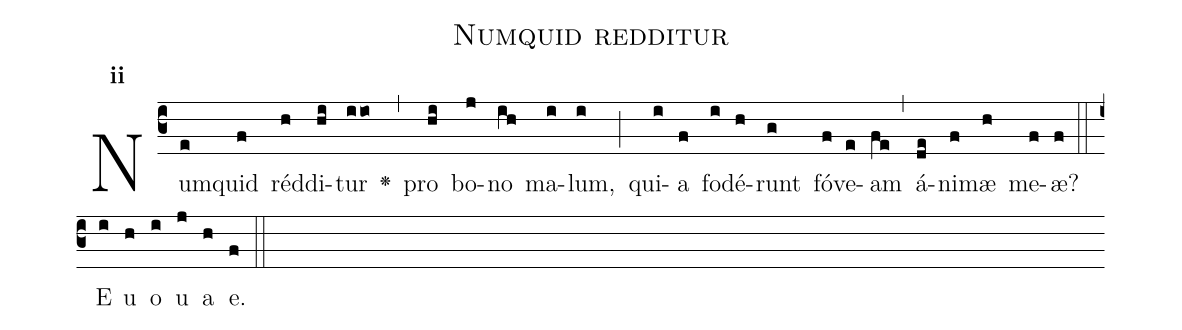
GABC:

name:Numquid redditur;
office-part:Antiphona;
mode:2;
%%
initial-style: 1;
name: Numquid redditur
book: Antiphonae & Responsoria/Tomus II, p. 122;
occasion: Hebdomada Sancta Feria IV;
office-part: Vesperae Ant 2;
user-notes: ;
commentary: ;
annotation: 2*a;
centering-scheme: english;
fontsize: 12;
font: OFLSortsMillGoudy;
height: 11;
width: 4.5;
%%
(c3)Num(e)quid(f) réd(h)di(hi)tur(iio) <v>\greheightstar</v>(,) pro(hi) bo(j)no(ih) ma(i)lum,(i) (;) qui(i)a(f) fo(i)dé(h)runt(g) fó(f)ve(e)am(fe) (,) á(de)ni(f)mæ(h) me(f)æ?(f) (::)
E(i) u(h) o(i) u(j) a(h) e.(f) (::)
